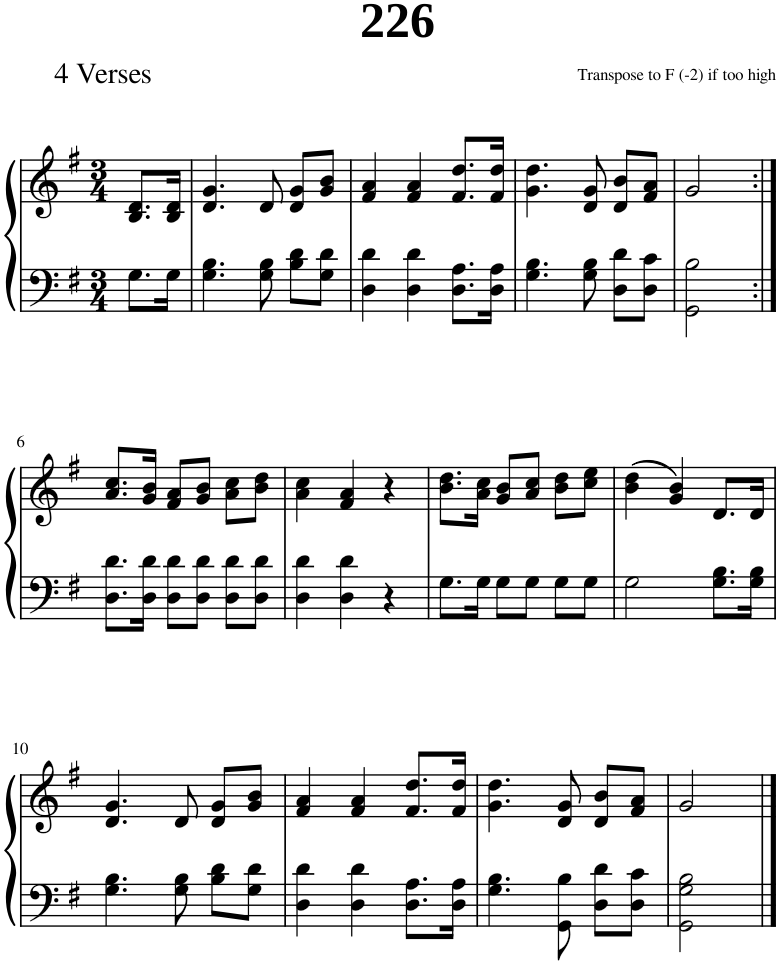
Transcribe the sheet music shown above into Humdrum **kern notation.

**kern	**kern
*part1	*part1
*staff2	*staff1
*I"Piano	*
*I'Pno.	*
*clefF4	*clefG2
*k[f#]	*k[f#]
*M3/4	*M3/4
=1	=1
8.G\L	8.B/ 8.d/L
16G\Jk	16B/ 16d/Jk
=2	=2
4.G\ 4.B\	4.d/ 4.g/
8G\ 8B\	8d/
8B\ 8d\L	8d/ 8g/L
8G\ 8d\J	8g/ 8b/J
=3	=3
4D\ 4d\	4f#/ 4a/
4D\ 4d\	4f#/ 4a/
8.D\ 8.A\L	8.f#/ 8.dd/L
16D\ 16A\Jk	16f#/ 16dd/Jk
=4	=4
4.G\ 4.B\	4.g\ 4.dd\
8G\ 8B\	8d/ 8g/
8D\ 8d\L	8d/ 8b/L
8D\ 8c\J	8f#/ 8a/J
=5	=5
2GG\ 2B\	2g/
!!LO:LB:g=z
=6:|!	=6:|!
8.D\ 8.d\L	8.a/ 8.cc/L
16D\ 16d\Jk	16g/ 16b/Jk
8D\ 8d\L	8f#/ 8a/L
8D\ 8d\J	8g/ 8b/J
8D\ 8d\L	8a\ 8cc\L
8D\ 8d\J	8b\ 8dd\J
=7	=7
4D\ 4d\	4a\ 4cc\
4D\ 4d\	4f#/ 4a/
4r	4r
=8	=8
8.G\L	8.b\ 8.dd\L
16G\Jk	16a\ 16cc\Jk
8G\L	8g/ 8b/L
8G\J	8a/ 8cc/J
8G\L	8b\ 8dd\L
8G\J	8cc\ 8ee\J
=9	=9
2G\	(4b\ 4dd\
.	4g/ 4b/)
8.G\ 8.B\L	8.d/L
16G\ 16B\Jk	16d/Jk
!!LO:LB:g=z
=10	=10
4.G\ 4.B\	4.d/ 4.g/
8G\ 8B\	8d/
8B\ 8d\L	8d/ 8g/L
8G\ 8d\J	8g/ 8b/J
=11	=11
4D\ 4d\	4f#/ 4a/
4D\ 4d\	4f#/ 4a/
8.D\ 8.A\L	8.f#/ 8.dd/L
16D\ 16A\Jk	16f#/ 16dd/Jk
=12	=12
4.G\ 4.B\	4.g\ 4.dd\
8GG\ 8B\	8d/ 8g/
8D\ 8d\L	8d/ 8b/L
8D\ 8c\J	8f#/ 8a/J
=13	=13
2GG\ 2G\ 2B\	2g/
==	==
*-	*-
